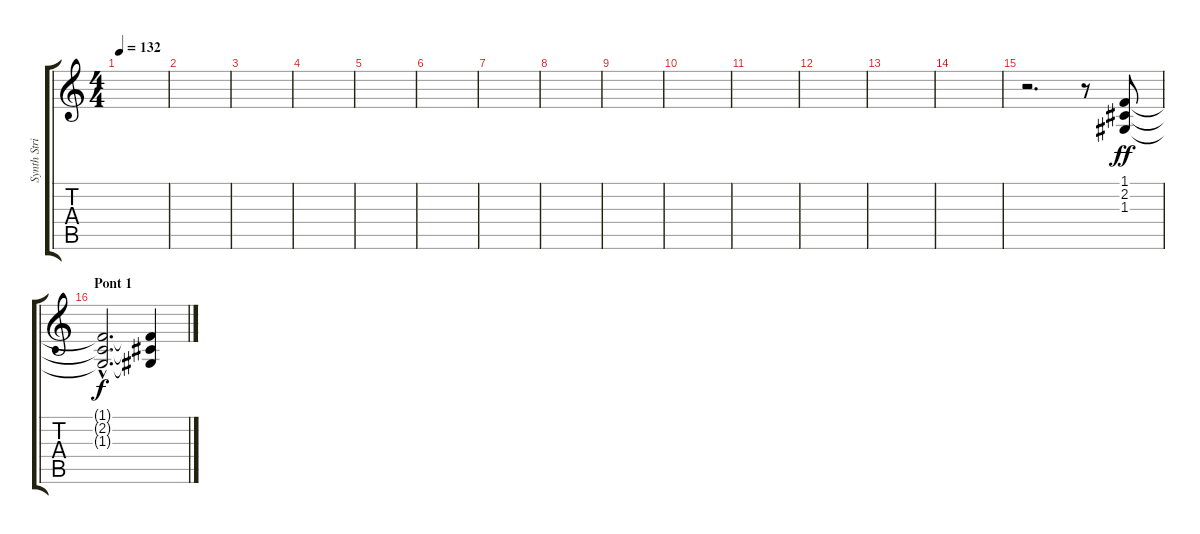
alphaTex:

\track ("Synth Strings" "Synth Stri") {instrument synthstrings1}
\staff {score tabs}
\tuning (E4 B3 G3 D3 A2 E2) {hide}
\ts (4 4)
\tempo 132
\clef g2
\ks c
|
|
|
|
|
|
|
|
|
|
|
|
|
|
r.2{d} r.8 (1.1 2.2 1.3).8{dy ff} |
\section ("" "Pont 1")
(1.1{hac t} 2.2{hac t} 1.3{hac t}).2{d dy f} (1.1{t} 2.2{t} 1.3{t}).4
